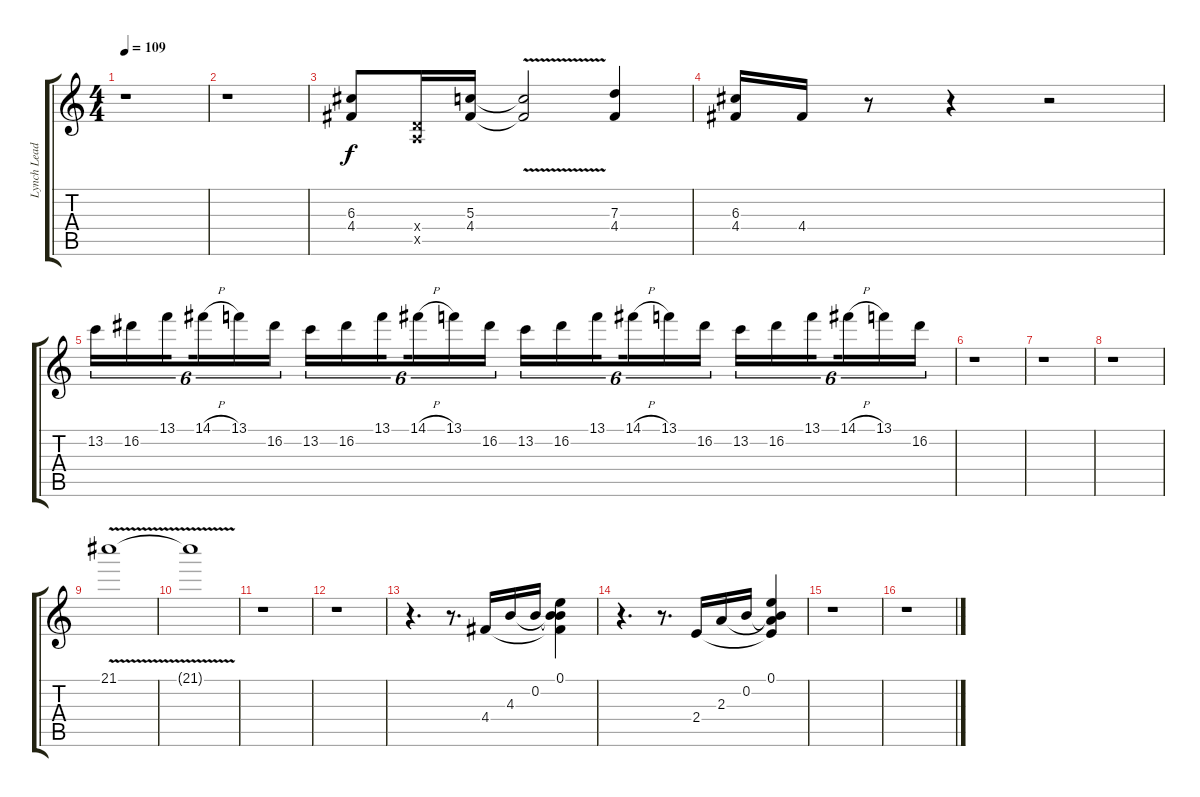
\track ("Lynch Lead Overdub" "Lynch Lead") {instrument distortionguitar}
\staff {score tabs}
\tuning (E4 B3 G3 D3 A2 E2) {hide}
\ts (4 4)
\tempo 109
\clef g2
\ks c
r.1{dy f} |
r.1 |
(6.3 4.4).8 (0.4{x} 0.5{x}).16 (5.3 4.4).16 (5.3{v t} 4.4{v t}).2 (7.3 4.4).4 |
(6.3 4.4).16 4.4.16 r.8 r.4 r.2 |
13.2.16{tu (6 4) volume 14} 16.2.16{tu (6 4)} 13.1.16{tu (6 4) beam splitsecondary} 14.1{h}.16{tu (6 4)} 13.1.16{tu (6 4)} 16.2.16{tu (6 4)} 13.2.16{tu (6 4)} 16.2.16{tu (6 4)} 13.1.16{tu (6 4) beam splitsecondary} 14.1{h}.16{tu (6 4)} 13.1.16{tu (6 4)} 16.2.16{tu (6 4)} 13.2.16{tu (6 4)} 16.2.16{tu (6 4)} 13.1.16{tu (6 4) beam splitsecondary} 14.1{h}.16{tu (6 4)} 13.1.16{tu (6 4)} 16.2.16{tu (6 4)} 13.2.16{tu (6 4)} 16.2.16{tu (6 4)} 13.1.16{tu (6 4) beam splitsecondary} 14.1{h}.16{tu (6 4)} 13.1.16{tu (6 4)} 16.2.16{tu (6 4)} |
r.1 |
r.1 |
r.1 |
21.1{v}.1{volume 0} |
21.1{t}.1 |
r.1 |
r.1{volume 8 balance 16} |
r.4{d} r.8{d} 4.4.16 4.3.16 0.2.16 (0.1 0.2{t} 4.3{t} 4.4{t}).4 |
r.4{d} r.8{d} 2.4.16 2.3.16 0.2.16 (0.1 0.2{t} 2.3{t} 2.4{t}).4 |
r.1 |
r.1
